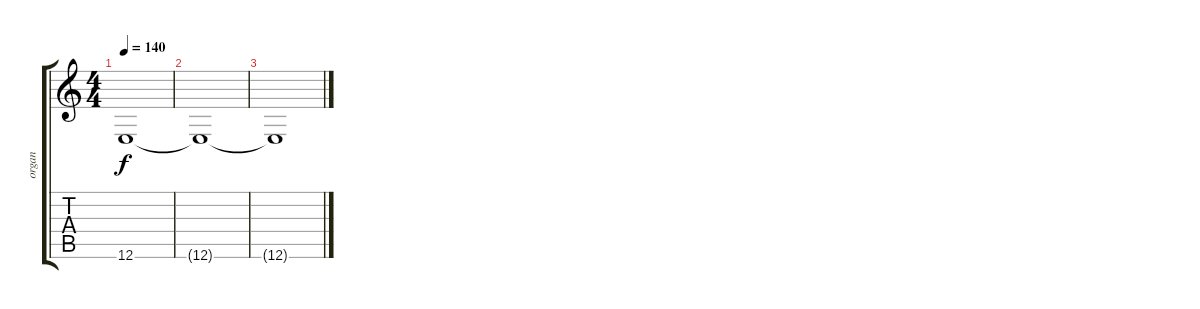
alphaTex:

\track ("organ" "organ") {instrument churchorgan}
\staff {score tabs}
\tuning (E4 B3 G3 D3 A2 E2) {hide}
\ts (4 4)
\tempo 140
\clef g2
\ks c
12.6{t}.1{dy f} |
12.6{t}.1 |
12.6{t}.1
